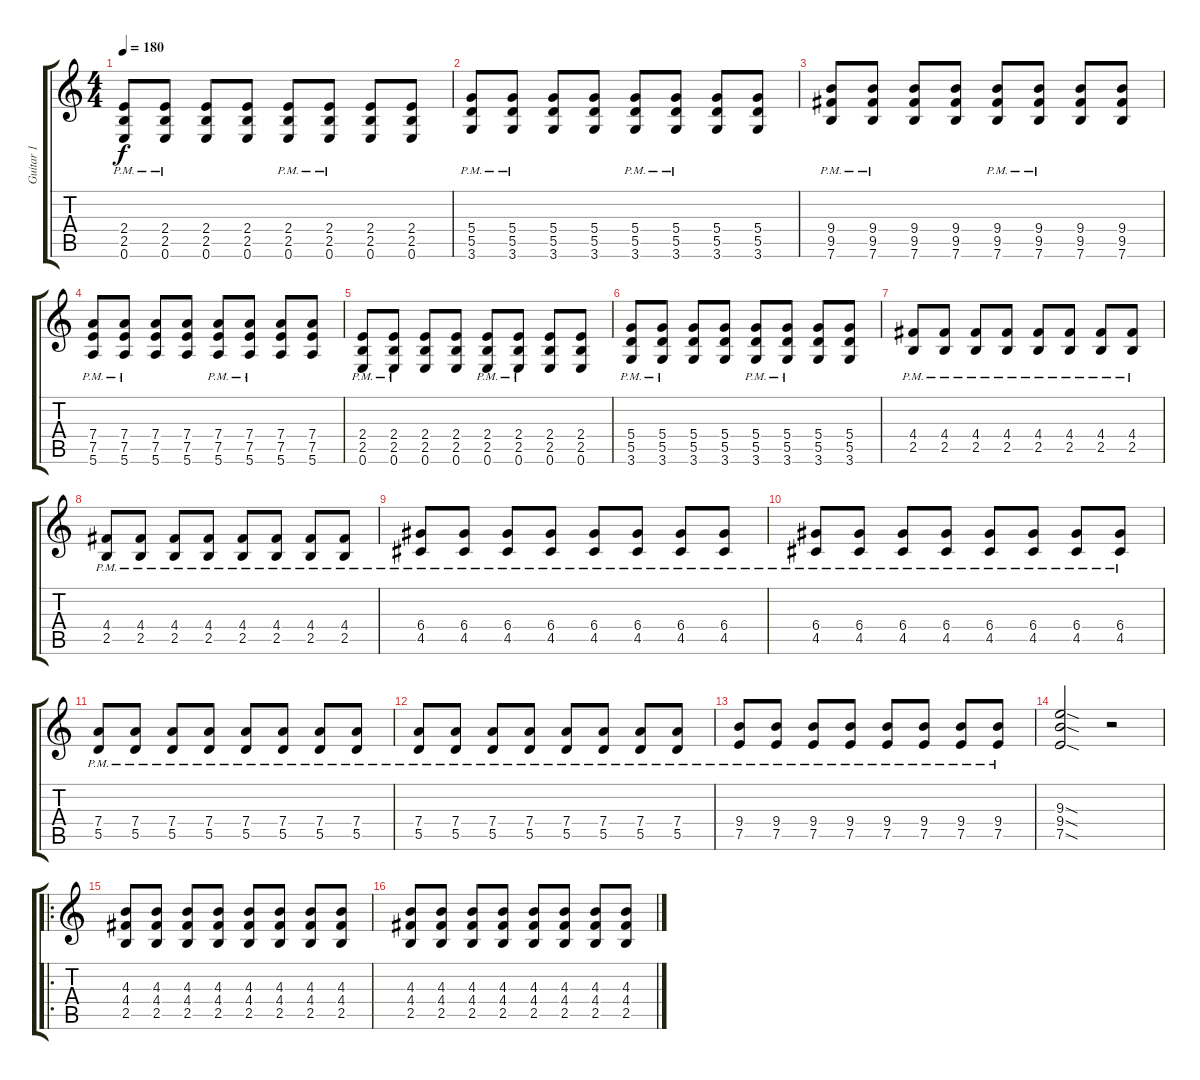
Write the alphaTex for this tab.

\track ("Guitar 1" "Guitar 1") {instrument distortionguitar}
\staff {score tabs}
\tuning (E4 B3 G3 D3 A2 E2) {hide}
\ts (4 4)
\tempo 180
\clef g2
\ks c
(2.4{pm} 2.5{pm} 0.6{pm}).8{dy f} (2.4{pm} 2.5{pm} 0.6{pm}).8 (2.4 2.5 0.6).8 (2.4 2.5 0.6).8 (2.4{pm} 2.5{pm} 0.6{pm}).8 (2.4{pm} 2.5{pm} 0.6{pm}).8 (2.4 2.5 0.6).8 (2.4 2.5 0.6).8 |
(5.4{pm} 5.5{pm} 3.6{pm}).8 (5.4{pm} 5.5{pm} 3.6{pm}).8 (5.4 5.5 3.6).8 (5.4 5.5 3.6).8 (5.4{pm} 5.5{pm} 3.6{pm}).8 (5.4{pm} 5.5{pm} 3.6{pm}).8 (5.4 5.5 3.6).8 (5.4 5.5 3.6).8 |
(9.4{pm} 9.5{pm} 7.6{pm}).8 (9.4{pm} 9.5{pm} 7.6{pm}).8 (9.4 9.5 7.6).8 (9.4 9.5 7.6).8 (9.4{pm} 9.5{pm} 7.6{pm}).8 (9.4{pm} 9.5{pm} 7.6{pm}).8 (9.4 9.5 7.6).8 (9.4 9.5 7.6).8 |
(7.4{pm} 7.5{pm} 5.6{pm}).8 (7.4{pm} 7.5{pm} 5.6{pm}).8 (7.4 7.5 5.6).8 (7.4 7.5 5.6).8 (7.4{pm} 7.5{pm} 5.6{pm}).8 (7.4{pm} 7.5{pm} 5.6{pm}).8 (7.4 7.5 5.6).8 (7.4 7.5 5.6).8 |
(2.4{pm} 2.5{pm} 0.6{pm}).8 (2.4{pm} 2.5{pm} 0.6{pm}).8 (2.4 2.5 0.6).8 (2.4 2.5 0.6).8 (2.4{pm} 2.5{pm} 0.6{pm}).8 (2.4{pm} 2.5{pm} 0.6{pm}).8 (2.4 2.5 0.6).8 (2.4 2.5 0.6).8 |
(5.4{pm} 5.5{pm} 3.6{pm}).8 (5.4{pm} 5.5{pm} 3.6{pm}).8 (5.4 5.5 3.6).8 (5.4 5.5 3.6).8 (5.4{pm} 5.5{pm} 3.6{pm}).8 (5.4{pm} 5.5{pm} 3.6{pm}).8 (5.4 5.5 3.6).8 (5.4 5.5 3.6).8 |
(4.4{pm} 2.5{pm}).8 (4.4{pm} 2.5{pm}).8 (4.4{pm} 2.5{pm}).8 (4.4{pm} 2.5{pm}).8 (4.4{pm} 2.5{pm}).8 (4.4{pm} 2.5{pm}).8 (4.4{pm} 2.5{pm}).8 (4.4{pm} 2.5{pm}).8 |
(4.4{pm} 2.5{pm}).8 (4.4{pm} 2.5{pm}).8 (4.4{pm} 2.5{pm}).8 (4.4{pm} 2.5{pm}).8 (4.4{pm} 2.5{pm}).8 (4.4{pm} 2.5{pm}).8 (4.4{pm} 2.5{pm}).8 (4.4{pm} 2.5{pm}).8 |
(6.4{pm} 4.5{pm}).8 (6.4{pm} 4.5{pm}).8 (6.4{pm} 4.5{pm}).8 (6.4{pm} 4.5{pm}).8 (6.4{pm} 4.5{pm}).8 (6.4{pm} 4.5{pm}).8 (6.4{pm} 4.5{pm}).8 (6.4{pm} 4.5{pm}).8 |
(6.4{pm} 4.5{pm}).8 (6.4{pm} 4.5{pm}).8 (6.4{pm} 4.5{pm}).8 (6.4{pm} 4.5{pm}).8 (6.4{pm} 4.5{pm}).8 (6.4{pm} 4.5{pm}).8 (6.4{pm} 4.5{pm}).8 (6.4{pm} 4.5{pm}).8 |
(7.4{pm} 5.5{pm}).8 (7.4{pm} 5.5{pm}).8 (7.4{pm} 5.5{pm}).8 (7.4{pm} 5.5{pm}).8 (7.4{pm} 5.5{pm}).8 (7.4{pm} 5.5{pm}).8 (7.4{pm} 5.5{pm}).8 (7.4{pm} 5.5{pm}).8 |
(7.4{pm} 5.5{pm}).8 (7.4{pm} 5.5{pm}).8 (7.4{pm} 5.5{pm}).8 (7.4{pm} 5.5{pm}).8 (7.4{pm} 5.5{pm}).8 (7.4{pm} 5.5{pm}).8 (7.4{pm} 5.5{pm}).8 (7.4{pm} 5.5{pm}).8 |
(9.4{pm} 7.5{pm}).8 (9.4{pm} 7.5{pm}).8 (9.4{pm} 7.5{pm}).8 (9.4{pm} 7.5{pm}).8 (9.4{pm} 7.5{pm}).8 (9.4{pm} 7.5{pm}).8 (9.4{pm} 7.5{pm}).8 (9.4{pm} 7.5{pm}).8 |
(9.3{sod} 9.4{sod} 7.5{sod}).2 r.2 |
\ro
(4.3 4.4 2.5).8 (4.3 4.4 2.5).8 (4.3 4.4 2.5).8 (4.3 4.4 2.5).8 (4.3 4.4 2.5).8 (4.3 4.4 2.5).8 (4.3 4.4 2.5).8 (4.3 4.4 2.5).8 |
(4.3 4.4 2.5).8 (4.3 4.4 2.5).8 (4.3 4.4 2.5).8 (4.3 4.4 2.5).8 (4.3 4.4 2.5).8 (4.3 4.4 2.5).8 (4.3 4.4 2.5).8 (4.3 4.4 2.5).8
